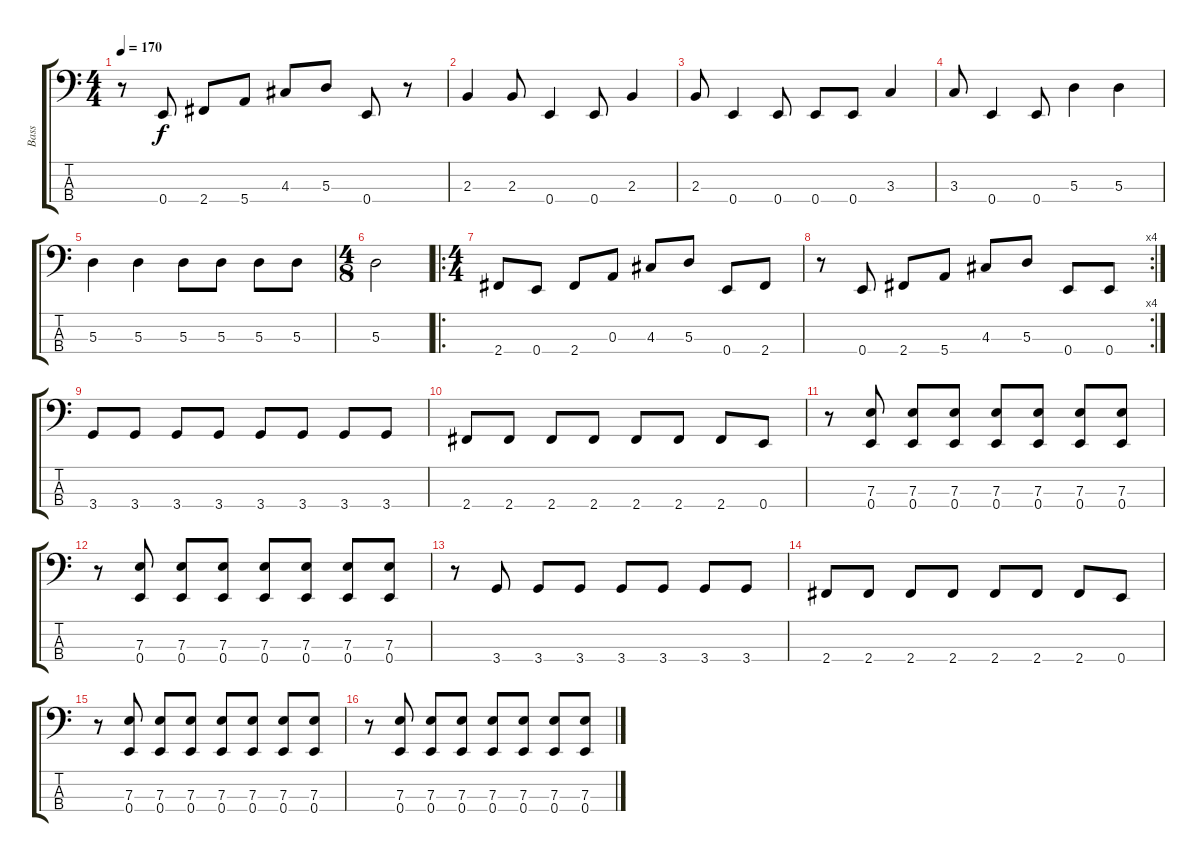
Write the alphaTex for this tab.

\track ("Bass" "Bass") {instrument electricbasspick}
\staff {score tabs}
\tuning (G2 D2 A1 E1) {hide}
\ts (4 4)
\tempo 170
\clef f4
\ks c
r.8{dy f} 0.4.8 2.4.8 5.4.8 4.3.8 5.3.8 0.4.8 r.8 |
2.3.4 2.3.8 0.4.4 0.4.8 2.3.4 |
2.3.8 0.4.4 0.4.8 0.4.8 0.4.8 3.3.4 |
3.3.8 0.4.4 0.4.8 5.3.4 5.3.4 |
5.3.4 5.3.4 5.3.8 5.3.8 5.3.8 5.3.8 |
\ts (4 8)
5.3.2 |
\ro
\ts (4 4)
2.4.8 0.4.8 2.4.8 0.3.8 4.3.8 5.3.8 0.4.8 2.4.8 |
\rc 4
r.8 0.4.8 2.4.8 5.4.8 4.3.8 5.3.8 0.4.8 0.4.8 |
3.4.8 3.4.8 3.4.8 3.4.8 3.4.8 3.4.8 3.4.8 3.4.8 |
2.4.8 2.4.8 2.4.8 2.4.8 2.4.8 2.4.8 2.4.8 0.4.8 |
r.8 (7.3 0.4).8 (7.3 0.4).8 (7.3 0.4).8 (7.3 0.4).8 (7.3 0.4).8 (7.3 0.4).8 (7.3 0.4).8 |
r.8 (7.3 0.4).8 (7.3 0.4).8 (7.3 0.4).8 (7.3 0.4).8 (7.3 0.4).8 (7.3 0.4).8 (7.3 0.4).8 |
r.8 3.4.8 3.4.8 3.4.8 3.4.8 3.4.8 3.4.8 3.4.8 |
2.4.8 2.4.8 2.4.8 2.4.8 2.4.8 2.4.8 2.4.8 0.4.8 |
r.8 (7.3 0.4).8 (7.3 0.4).8 (7.3 0.4).8 (7.3 0.4).8 (7.3 0.4).8 (7.3 0.4).8 (7.3 0.4).8 |
r.8 (7.3 0.4).8 (7.3 0.4).8 (7.3 0.4).8 (7.3 0.4).8 (7.3 0.4).8 (7.3 0.4).8 (7.3 0.4).8
